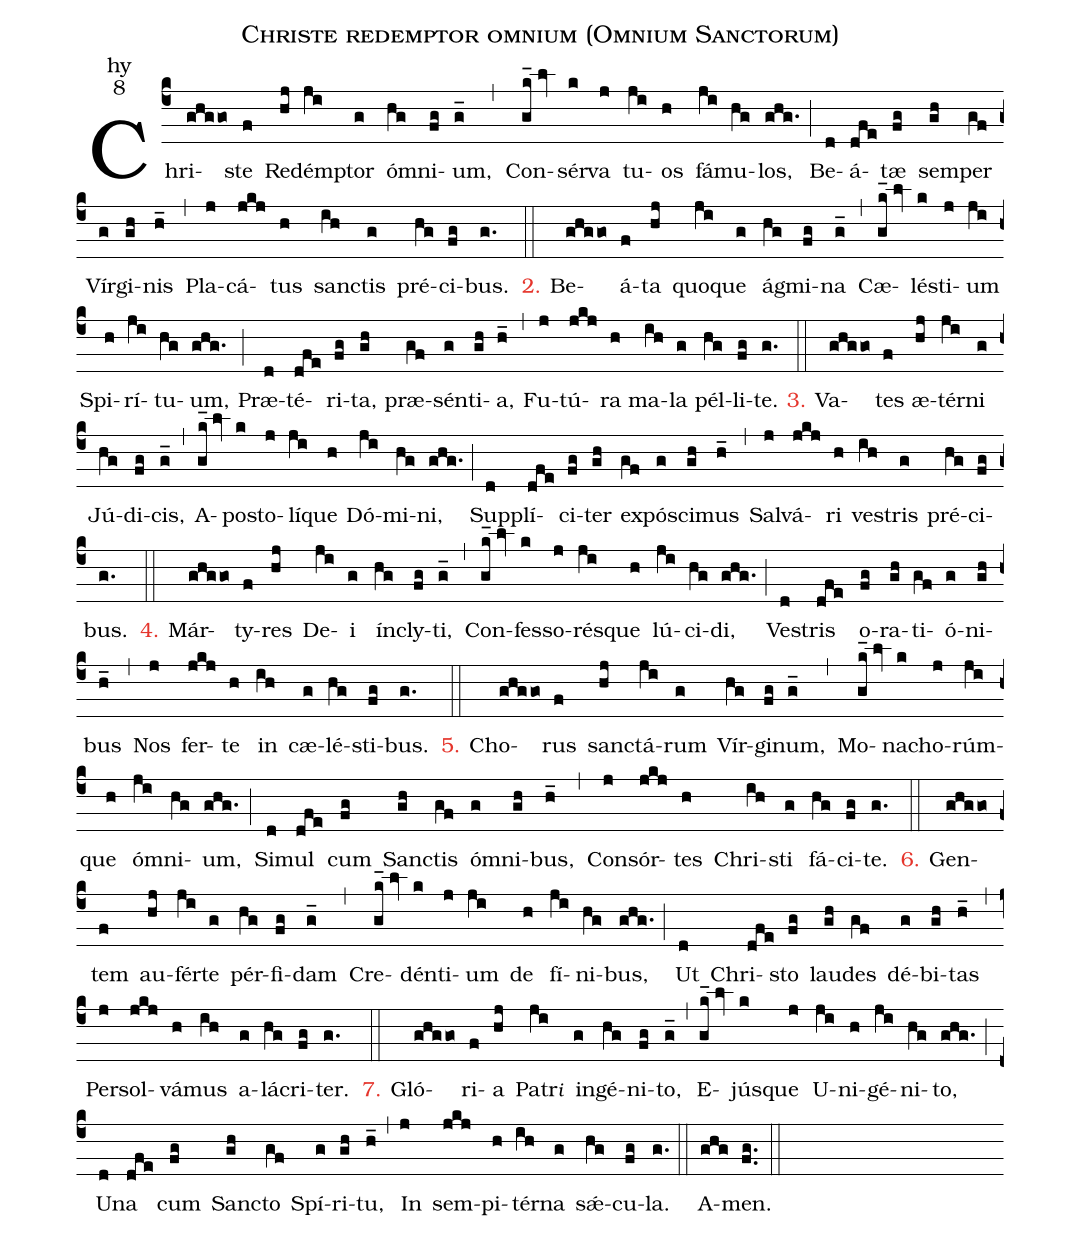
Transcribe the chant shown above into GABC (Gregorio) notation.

name:Christe redemptor omnium (Omnium Sanctorum);
office-part:hy;
mode:8;
%%
(c4) Chri(ghggo)ste(f) Re(hj)dém(ji)ptor(g) óm(hg)ni(fg)um,(g_) (,)
Con(gk_//lv)sér(k)va(j) tu(ji)os(h) fá(ji)mu(hg)los,(ghg.) (;)
Be(d)á(dfe)tæ(fg) sem(gh)per(gf) Vír(g)gi(gh)nis(h_) (,)
Pla(j)cá(jkj)tus(h) san(ih)ctis(g) pré(hg)ci(fg)bus.(g.) (::)

<c>2.</c> Be(ghggo)á(f)ta(hj) quo(ji)que(g) ág(hg)mi(fg)na(g_) (,)
Cæ(gk_//lv)lé(k)sti(j)um(ji) Spi(h)rí(ji)tu(hg)um,(ghg.) (;)
Præ(d)té(dfe)ri(fg)ta,(gh) præ(gf)sén(g)ti(gh)a,(h_) (,)
Fu(j)tú(jkj)ra(h) ma(ih)la(g) pél(hg)li(fg)te.(g.) (::)

<c>3.</c> Va(ghggo)tes(f) æ(hj)tér(ji)ni(g) Jú(hg)di(fg)cis,(g_) (,)
A(gk_//lv)po(k)sto(j)lí(ji)que(h) Dó(ji)mi(hg)ni,(ghg.) (;)
Sup(d)plí(dfe)ci(fg)ter(gh) ex(gf)pó(g)sci(gh)mus(h_) (,)
Sal(j)vá(jkj)ri(h) ve(ih)stris(g) pré(hg)ci(fg)bus.(g.) (::)

<c>4.</c> Már(ghggo)ty(f)res(hj) De(ji)i(g) ín(hg)cly(fg)ti,(g_) (,)
Con(gk_//lv)fes(k)so(j)rés(ji)que(h) lú(ji)ci(hg)di,(ghg.) (;)
Ve(d)stris(dfe) o(fg)ra(gh)ti(gf)ó(g)ni(gh)bus(h_) (,)
Nos(j) fer(jkj)te(h) in(ih) cæ(g)lé(hg)sti(fg)bus.(g.) (::)

<c>5.</c> Cho(ghggo)rus(f) san(hj)ctá(ji)rum(g) Vír(hg)gi(fg)num,(g_) (,)
Mo(gk_//lv)na(k)cho(j)rúm(ji)que(h) óm(ji)ni(hg)um,(ghg.) (;)
Si(d)mul(dfe) cum(fg) San(gh)ctis(gf) óm(g)ni(gh)bus,(h_) (,)
Con(j)sór(jkj)tes(h) Chri(ih)sti(g) fá(hg)ci(fg)te.(g.) (::)

<c>6.</c> Gen(ghggo)tem(f) au(hj)fér(ji)te(g) pér(hg)fi(fg)dam(g_) (,)
Cre(gk_//lv)dén(k)ti(j)um(ji) de(h) fí(ji)ni(hg)bus,(ghg.) (;)
Ut(d) Chri(dfe)sto(fg) lau(gh)des(gf) dé(g)bi(gh)tas(h_) (,)
Per(j)sol(jkj)vá(h)mus(ih) a(g)lá(hg)cri(fg)ter.(g.) (::)

<c>7.</c> Gló(ghggo)ri(f)a(hj) Patr<e>i</e>(ji) in(g)gé(hg)ni(fg)to,(g_) (,)
E(gk_//lv)jús(k)que(j) U(ji)ni(h)gé(ji)ni(hg)to,(ghg.) (;)
U(d)na(dfe) cum(fg) San(gh)cto(gf) Spí(g)ri(gh)tu,(h_) (,)
In(j) sem(jkj)pi(h)tér(ih)na(g) sǽ(hg)cu(fg)la.(g.) (::)

A(ghg)men.(fg..) (::)
